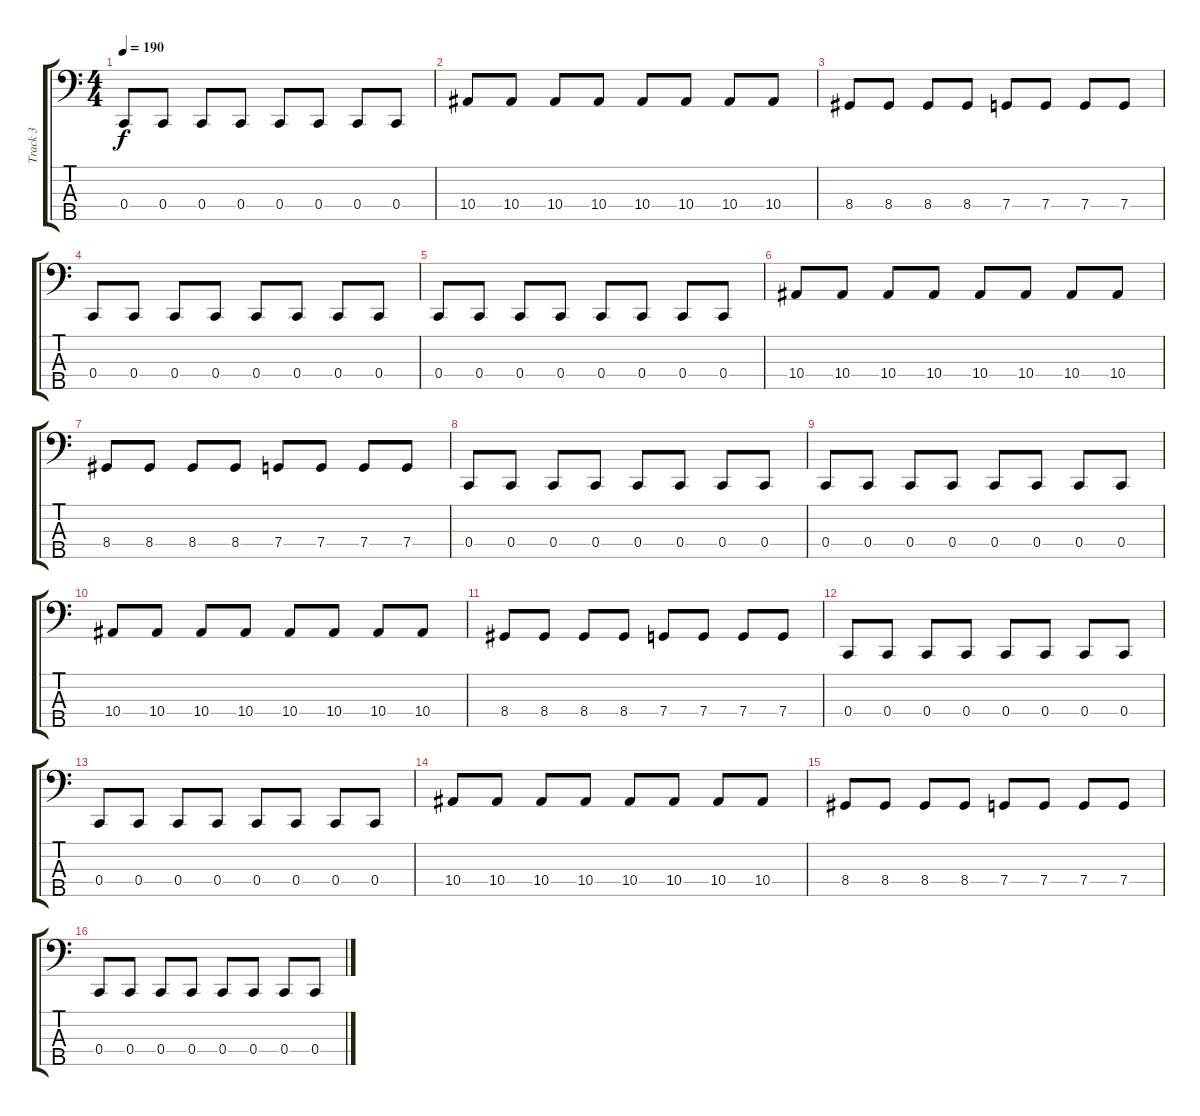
\track ("Track 3" "Track 3") {instrument electricbassfinger}
\staff {score tabs}
\tuning (G2 C2 G1 C1 G0) {hide}
\ts (4 4)
\tempo 190
\clef f4
\ks c
0.4.8{dy f} 0.4.8 0.4.8 0.4.8 0.4.8 0.4.8 0.4.8 0.4.8 |
10.4.8 10.4.8 10.4.8 10.4.8 10.4.8 10.4.8 10.4.8 10.4.8 |
8.4.8 8.4.8 8.4.8 8.4.8 7.4.8 7.4.8 7.4.8 7.4.8 |
0.4.8 0.4.8 0.4.8 0.4.8 0.4.8 0.4.8 0.4.8 0.4.8 |
0.4.8 0.4.8 0.4.8 0.4.8 0.4.8 0.4.8 0.4.8 0.4.8 |
10.4.8 10.4.8 10.4.8 10.4.8 10.4.8 10.4.8 10.4.8 10.4.8 |
8.4.8 8.4.8 8.4.8 8.4.8 7.4.8 7.4.8 7.4.8 7.4.8 |
0.4.8 0.4.8 0.4.8 0.4.8 0.4.8 0.4.8 0.4.8 0.4.8 |
0.4.8 0.4.8 0.4.8 0.4.8 0.4.8 0.4.8 0.4.8 0.4.8 |
10.4.8 10.4.8 10.4.8 10.4.8 10.4.8 10.4.8 10.4.8 10.4.8 |
8.4.8 8.4.8 8.4.8 8.4.8 7.4.8 7.4.8 7.4.8 7.4.8 |
0.4.8 0.4.8 0.4.8 0.4.8 0.4.8 0.4.8 0.4.8 0.4.8 |
0.4.8 0.4.8 0.4.8 0.4.8 0.4.8 0.4.8 0.4.8 0.4.8 |
10.4.8 10.4.8 10.4.8 10.4.8 10.4.8 10.4.8 10.4.8 10.4.8 |
8.4.8 8.4.8 8.4.8 8.4.8 7.4.8 7.4.8 7.4.8 7.4.8 |
0.4.8 0.4.8 0.4.8 0.4.8 0.4.8 0.4.8 0.4.8 0.4.8
